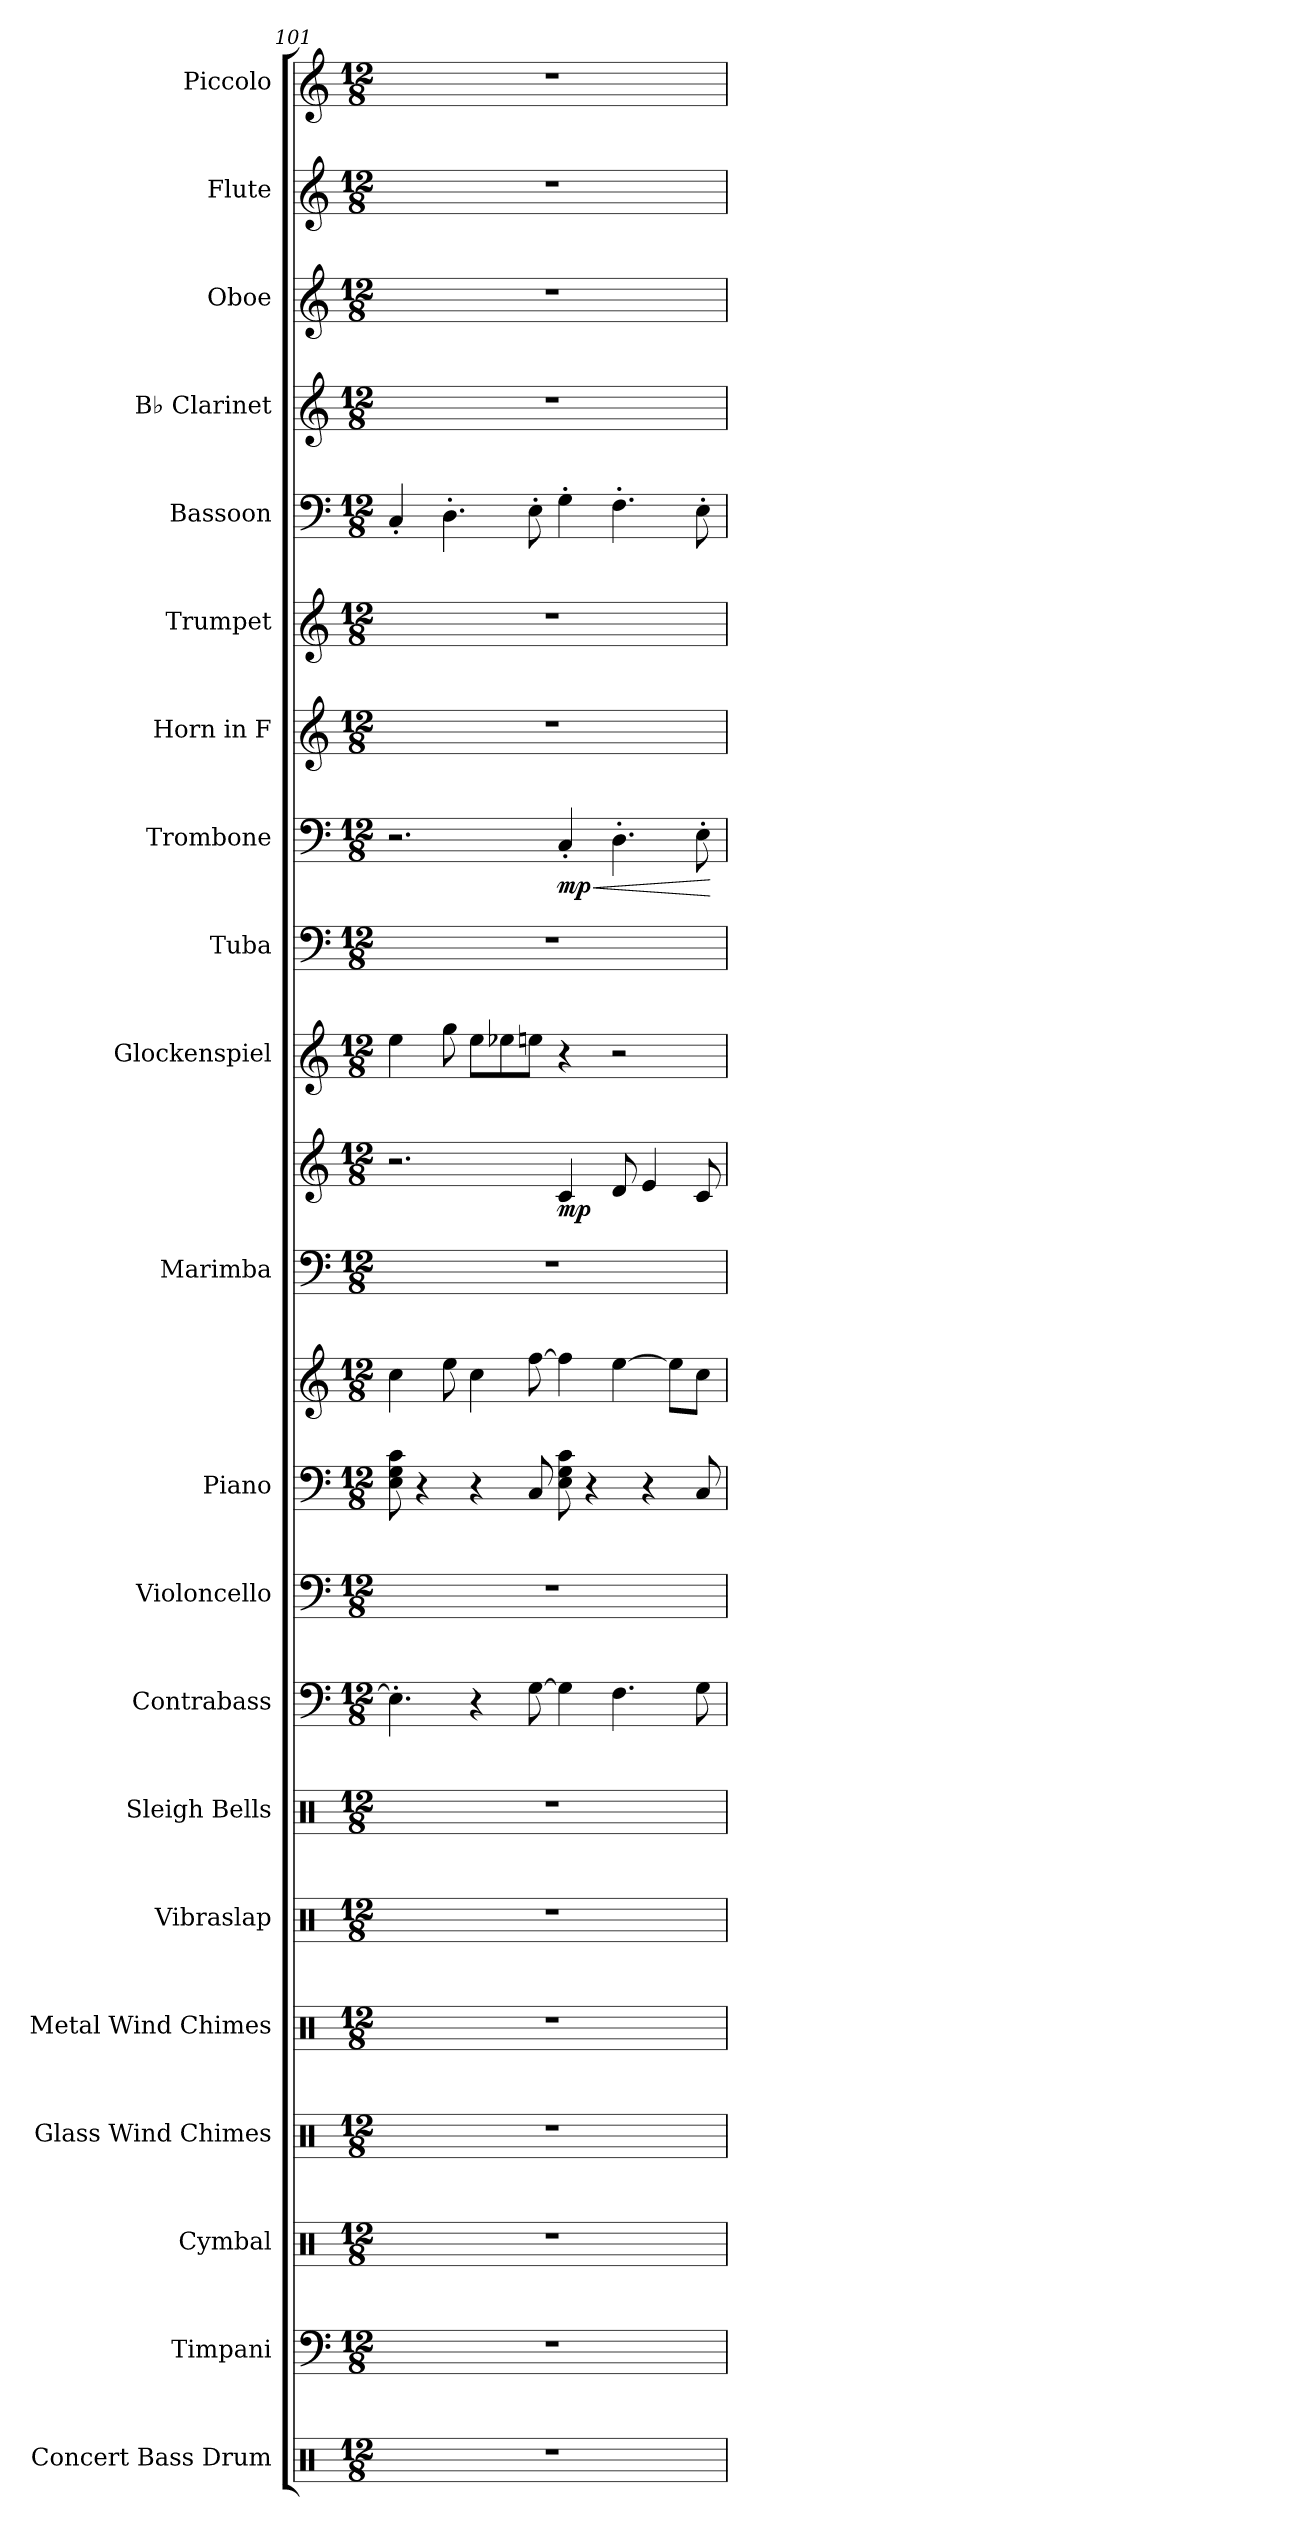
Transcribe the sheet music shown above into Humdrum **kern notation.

**kern	**kern	**kern	**kern	**kern	**kern	**kern	**kern	**kern	**kern	**kern	**kern	**kern	**dynam	**kern	**kern	**kern	**dynam	**kern	**kern	**kern	**kern	**kern	**kern	**kern
*part21	*part20	*part19	*part18	*part17	*part16	*part15	*part14	*part13	*part12	*part12	*part11	*part11	*part11	*part10	*part9	*part8	*part8	*part7	*part6	*part5	*part4	*part3	*part2	*part1
*staff23	*staff22	*staff21	*staff20	*staff19	*staff18	*staff17	*staff16	*staff15	*staff14	*staff13	*staff12	*staff11	*staff11/12	*staff10	*staff9	*staff8	*staff8	*staff7	*staff6	*staff5	*staff4	*staff3	*staff2	*staff1
*I"Concert Bass Drum	*I"Timpani	*I"Cymbal	*I"Glass Wind Chimes	*I"Metal Wind Chimes	*I"Vibraslap	*I"Sleigh Bells	*I"Contrabass	*I"Violoncello	*I"Piano	*	*I"Marimba	*	*	*I"Glockenspiel	*I"Tuba	*I"Trombone	*	*I"Horn in F	*I"Trumpet	*I"Bassoon	*I"B♭ Clarinet	*I"Oboe	*I"Flute	*I"Piccolo
*I'Con. BD	*I'Timp.	*I'Cym.	*I'Gl. Wn Ch.	*I'Met. Wn Ch.	*I'Vibslp.	*I'Sle. Be.	*I'Cb.	*I'Vc.	*I'Pno.	*	*I'Mrm.	*	*	*I'Glock.	*I'Tba.	*I'Tbn.	*	*	*I'Tpt.	*I'Bsn.	*I'B♭ Cl.	*I'Ob.	*I'Fl.	*I'Picc.
!!LO:PB:g=z
*clefX	*clefF4	*clefX	*clefX	*clefX	*clefX	*clefX	*clefF4	*clefF4	*clefF4	*clefG2	*clefF4	*clefG2	*	*clefG2	*clefF4	*clefF4	*	*clefG2	*clefG2	*clefF4	*clefG2	*clefG2	*clefG2	*clefG2
*	*	*	*	*	*	*	*ITrd7c12	*	*	*	*	*	*	*ITrd-14c-24	*	*	*	*ITrd4c7	*ITrd1c2	*	*ITrd1c2	*	*	*ITrd-7c-12
*k[]	*k[]	*k[]	*k[]	*k[]	*k[]	*k[]	*k[]	*k[]	*k[]	*k[]	*k[]	*k[]	*	*k[]	*k[]	*k[]	*	*k[b-]	*k[b-e-]	*k[]	*k[b-e-]	*k[]	*k[]	*k[]
*M12/8	*M12/8	*M12/8	*M12/8	*M12/8	*M12/8	*M12/8	*M12/8	*M12/8	*M12/8	*M12/8	*M12/8	*M12/8	*	*M12/8	*M12/8	*M12/8	*	*M12/8	*M12/8	*M12/8	*M12/8	*M12/8	*M12/8	*M12/8
=101	=101	=101	=101	=101	=101	=101	=101	=101	=101	=101	=101	=101	=101	=101	=101	=101	=101	=101	=101	=101	=101	=101	=101	=101
1.r	1.r	1.r	1.r	1.r	1.r	1.r	4.EE'\]	1.r	8E\ 8G\ 8c\	4cc\	1.r	2.r	.	4eeee\	1.r	2.r	.	1.r	1.r	4C'/	1.r	1.r	1.r	1.r
.	.	.	.	.	.	.	.	.	4r	.	.	.	.	.	.	.	.	.	.	.	.	.	.	.
.	.	.	.	.	.	.	.	.	.	8ee\	.	.	.	8gggg\	.	.	.	.	.	4.D'\	.	.	.	.
.	.	.	.	.	.	.	4r	.	4r	4cc\	.	.	.	8eeee\L	.	.	.	.	.	.	.	.	.	.
.	.	.	.	.	.	.	.	.	.	.	.	.	.	8eeee-X\	.	.	.	.	.	.	.	.	.	.
.	.	.	.	.	.	.	[8GG\	.	8C/	[8ff\	.	.	.	8eeeen\J	.	.	.	.	.	8E'\	.	.	.	.
!	!	!	!	!	!	!	!	!	!	!	!	!	!LO:DY:b	!	!	!	!LO:HP:b	!	!	!	!	!	!	!
!	!	!	!	!	!	!	!	!	!	!	!	!	!	!	!	!	!LO:DY:n=1:b	!	!	!	!	!	!	!
.	.	.	.	.	.	.	4GG\]	.	8E\ 8G\ 8c\	4ff\]	.	4c/	mp	4r	.	4C'/	< mp	.	.	4G'\	.	.	.	.
.	.	.	.	.	.	.	.	.	4r	.	.	.	.	.	.	.	.	.	.	.	.	.	.	.
.	.	.	.	.	.	.	4.FF\	.	.	[4ee\	.	8d/	.	2r	.	4.D'\	.	.	.	4.F'\	.	.	.	.
.	.	.	.	.	.	.	.	.	4r	.	.	4e/	.	.	.	.	.	.	.	.	.	.	.	.
.	.	.	.	.	.	.	.	.	.	8ee\L]	.	.	.	.	.	.	.	.	.	.	.	.	.	.
.	.	.	.	.	.	.	8GG\	.	8C/	8cc\J	.	8c/	.	.	.	8E'\	.	.	.	8E'\	.	.	.	.
.	.	.	.	.	.	.	.	.	.	.	.	.	.	.	.	.	[	.	.	.	.	.	.	.
=	=	=	=	=	=	=	=	=	=	=	=	=	=	=	=	=	=	=	=	=	=	=	=	=
*-	*-	*-	*-	*-	*-	*-	*-	*-	*-	*-	*-	*-	*-	*-	*-	*-	*-	*-	*-	*-	*-	*-	*-	*-
